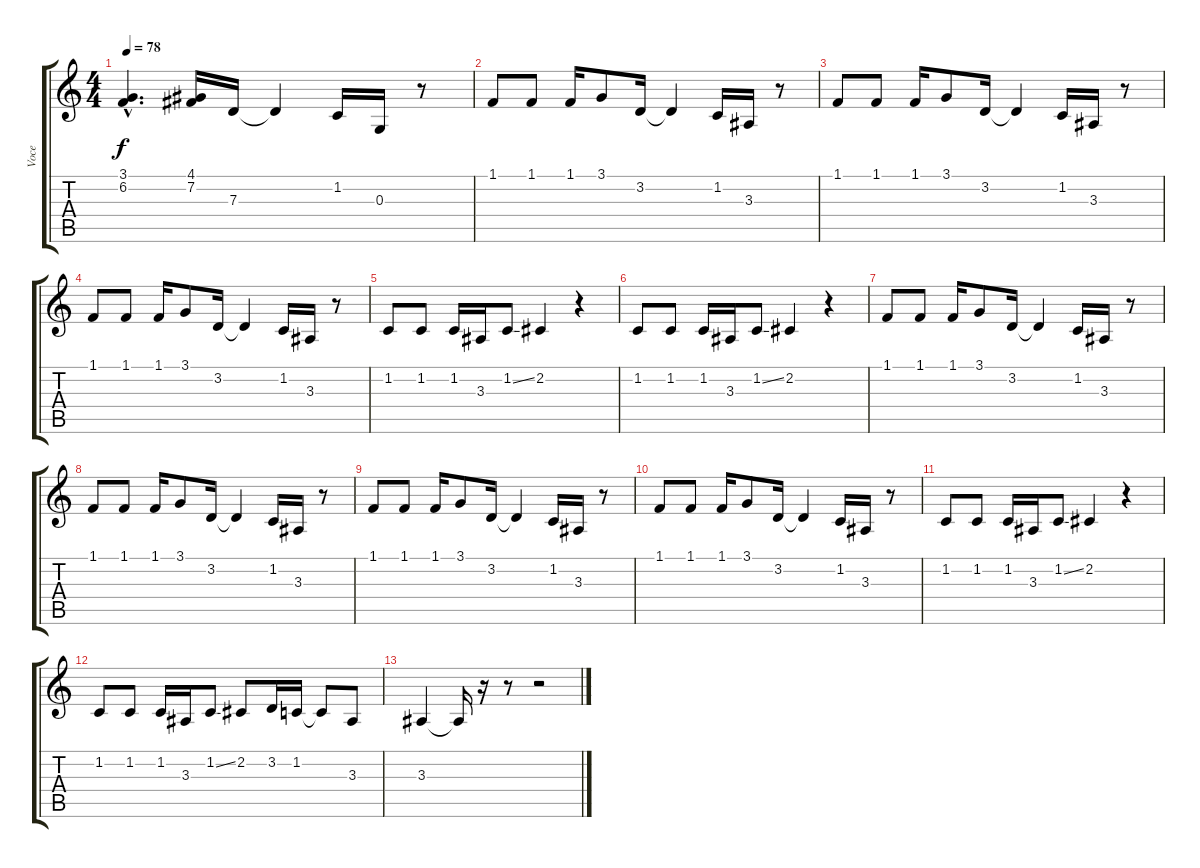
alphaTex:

\track ("Voce" "Voce") {instrument tenorsax}
\staff {score tabs}
\tuning (E4 B3 G3 D3 A2 E2) {hide}
\ts (4 4)
\tempo 78
\clef g2
\ks c
(3.1{hac t} 6.2{hac t}).4{d dy f} (4.1 7.2).16 7.3.16 7.3{t}.4 1.2.16 0.3.16 r.8 |
1.1.8 1.1.8 1.1.16 3.1.8 3.2.16 3.2{t}.4 1.2.16 3.3.16 r.8 |
1.1.8 1.1.8 1.1.16 3.1.8 3.2.16 3.2{t}.4 1.2.16 3.3.16 r.8 |
1.1.8 1.1.8 1.1.16 3.1.8 3.2.16 3.2{t}.4 1.2.16 3.3.16 r.8 |
1.2.8 1.2.8 1.2.16 3.3.16 1.2{ss}.8 2.2.4 r.4 |
1.2.8 1.2.8 1.2.16 3.3.16 1.2{ss}.8 2.2.4 r.4 |
1.1.8 1.1.8 1.1.16 3.1.8 3.2.16 3.2{t}.4 1.2.16 3.3.16 r.8 |
1.1.8 1.1.8 1.1.16 3.1.8 3.2.16 3.2{t}.4 1.2.16 3.3.16 r.8 |
1.1.8 1.1.8 1.1.16 3.1.8 3.2.16 3.2{t}.4 1.2.16 3.3.16 r.8 |
1.1.8 1.1.8 1.1.16 3.1.8 3.2.16 3.2{t}.4 1.2.16 3.3.16 r.8 |
1.2.8 1.2.8 1.2.16 3.3.16 1.2{ss}.8 2.2.4 r.4 |
1.2.8 1.2.8 1.2.16 3.3.16 1.2{ss}.8 2.2.8 3.2.16 1.2.16 1.2{t}.8 3.3.8 |
3.3.4 3.3{t}.16 r.16 r.8 r.2
